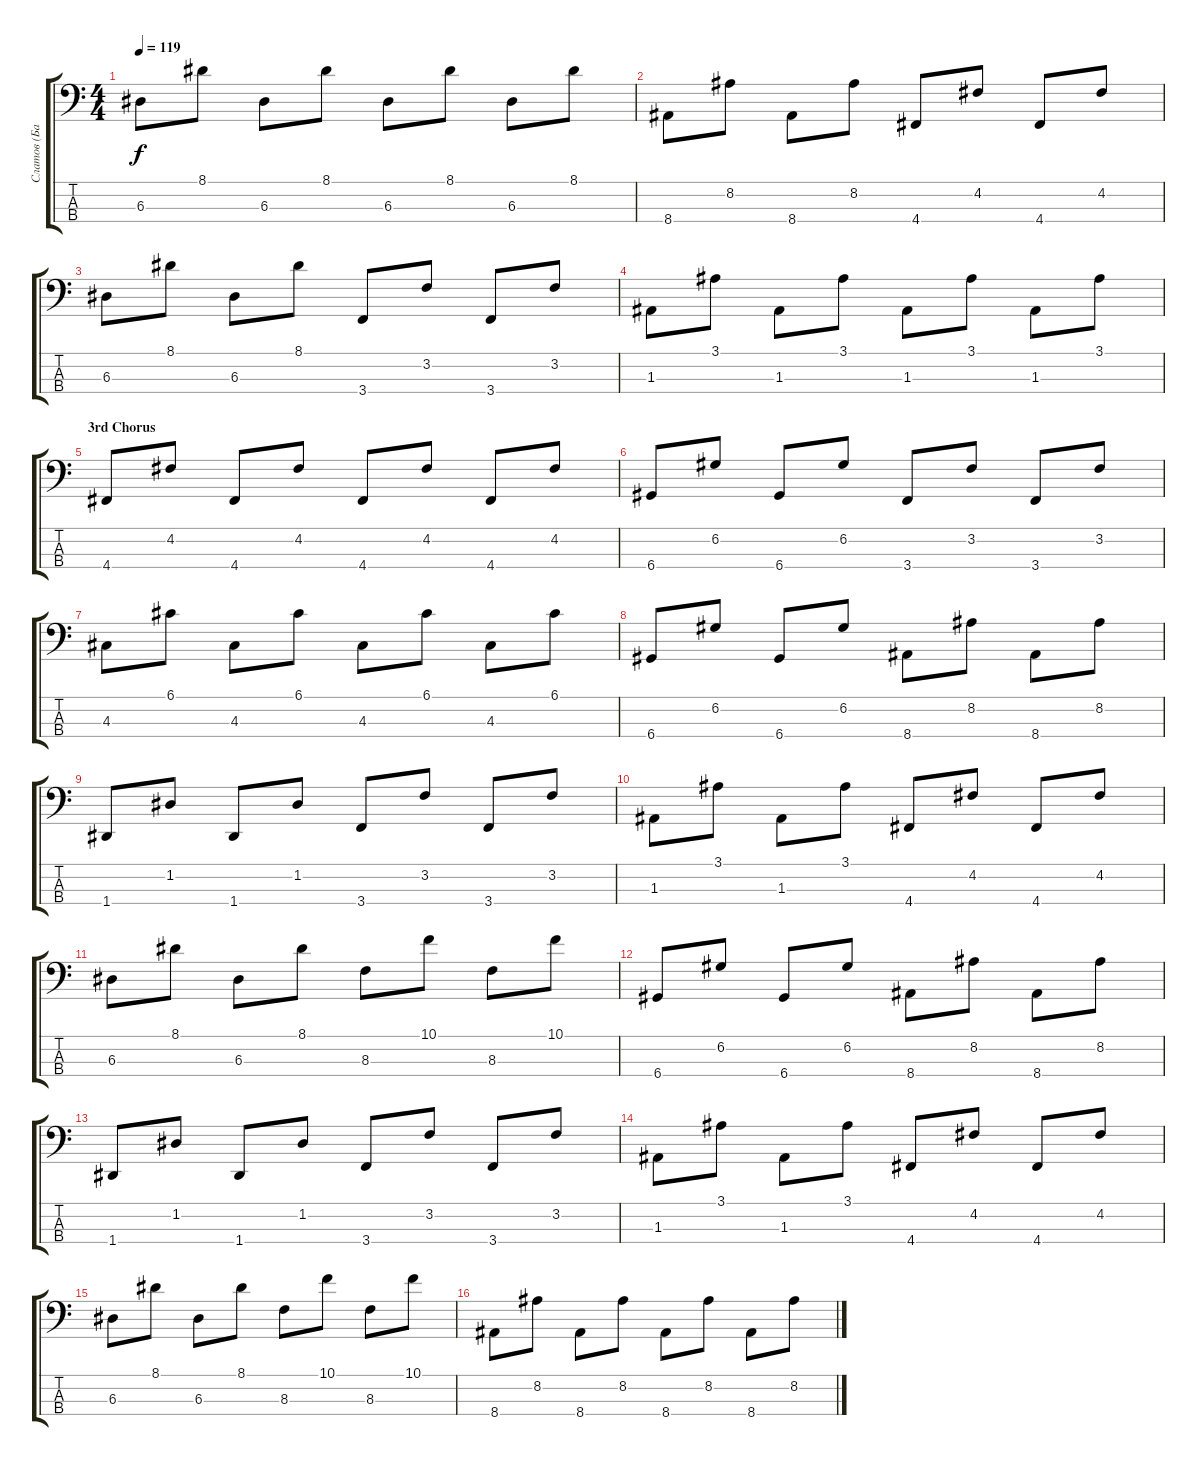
\track ("Слатов (Бас)" "Слатов (Ба") {instrument electricbassfinger}
\staff {score tabs}
\tuning (G2 D2 A1 D1) {hide}
\ts (4 4)
\tempo 119
\clef f4
\ks c
6.3.8{dy f} 8.1.8 6.3.8 8.1.8 6.3.8 8.1.8 6.3.8 8.1.8 |
8.4.8 8.2.8 8.4.8 8.2.8 4.4.8 4.2.8 4.4.8 4.2.8 |
6.3.8 8.1.8 6.3.8 8.1.8 3.4.8 3.2.8 3.4.8 3.2.8 |
1.3.8 3.1.8 1.3.8 3.1.8 1.3.8 3.1.8 1.3.8 3.1.8 |
\section ("" "3rd Chorus")
4.4.8 4.2.8 4.4.8 4.2.8 4.4.8 4.2.8 4.4.8 4.2.8 |
6.4.8 6.2.8 6.4.8 6.2.8 3.4.8 3.2.8 3.4.8 3.2.8 |
4.3.8 6.1.8 4.3.8 6.1.8 4.3.8 6.1.8 4.3.8 6.1.8 |
6.4.8 6.2.8 6.4.8 6.2.8 8.4.8 8.2.8 8.4.8 8.2.8 |
1.4.8 1.2.8 1.4.8 1.2.8 3.4.8 3.2.8 3.4.8 3.2.8 |
1.3.8 3.1.8 1.3.8 3.1.8 4.4.8 4.2.8 4.4.8 4.2.8 |
6.3.8 8.1.8 6.3.8 8.1.8 8.3.8 10.1.8 8.3.8 10.1.8 |
6.4.8 6.2.8 6.4.8 6.2.8 8.4.8 8.2.8 8.4.8 8.2.8 |
1.4.8 1.2.8 1.4.8 1.2.8 3.4.8 3.2.8 3.4.8 3.2.8 |
1.3.8 3.1.8 1.3.8 3.1.8 4.4.8 4.2.8 4.4.8 4.2.8 |
6.3.8 8.1.8 6.3.8 8.1.8 8.3.8 10.1.8 8.3.8 10.1.8 |
8.4.8 8.2.8 8.4.8 8.2.8 8.4.8 8.2.8 8.4.8 8.2.8
